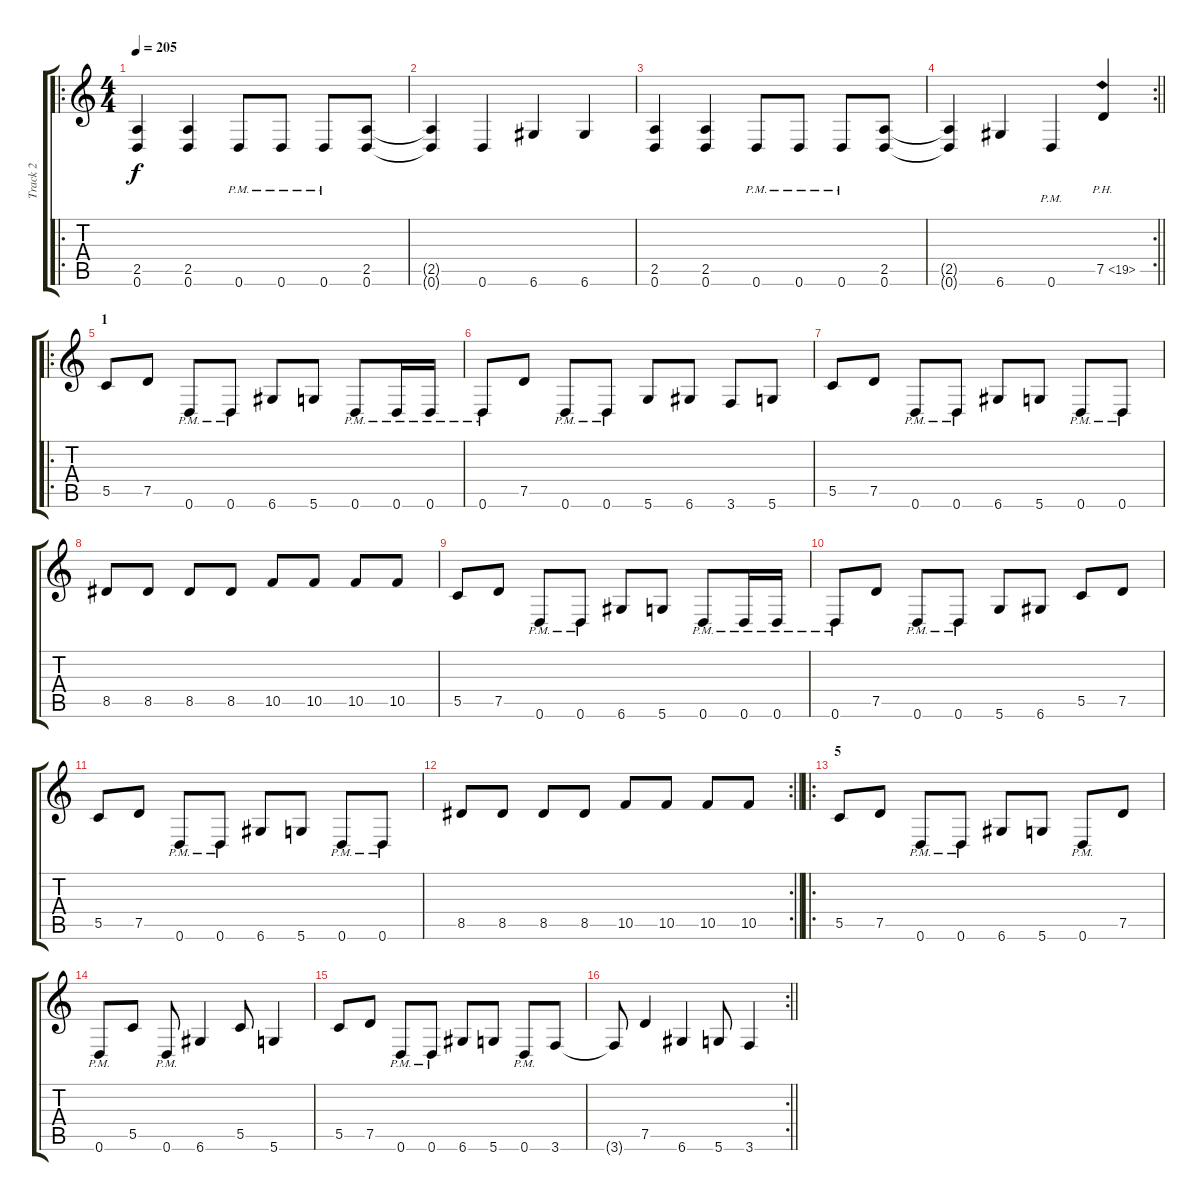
\track ("Track 2" "Track 2") {instrument distortionguitar}
\staff {score tabs}
\tuning (D4 A3 F3 C3 G2 D2) {hide}
\ro
\ts (4 4)
\tempo 205
\clef g2
\ks c
(2.5 0.6).4{dy f} (2.5 0.6).4 0.6{pm}.8 0.6{pm}.8 0.6{pm}.8 (2.5 0.6).8 |
(2.5{t} 0.6{t}).4 0.6.4 6.6.4 6.6.4 |
(2.5 0.6).4 (2.5 0.6).4 0.6{pm}.8 0.6{pm}.8 0.6{pm}.8 (2.5 0.6).8 |
\rc 2
\barLineRight lightlight
(2.5{t} 0.6{t}).4 6.6.4 0.6{pm}.4 7.5{ph 12}.4 |
\ro
\section ("" "1")
5.5.8 7.5.8 0.6{pm}.8 0.6{pm}.8 6.6.8 5.6.8 0.6{pm}.8 0.6{pm}.16 0.6{pm}.16 |
0.6{pm}.8 7.5.8 0.6{pm}.8 0.6{pm}.8 5.6.8 6.6.8 3.6.8 5.6.8 |
5.5.8 7.5.8 0.6{pm}.8 0.6{pm}.8 6.6.8 5.6.8 0.6{pm}.8 0.6{pm}.8 |
8.5.8 8.5.8 8.5.8 8.5.8 10.5.8 10.5.8 10.5.8 10.5.8 |
5.5.8 7.5.8 0.6{pm}.8 0.6{pm}.8 6.6.8 5.6.8 0.6{pm}.8 0.6{pm}.16 0.6{pm}.16 |
0.6{pm}.8 7.5.8 0.6{pm}.8 0.6{pm}.8 5.6.8 6.6.8 5.5.8 7.5.8 |
5.5.8 7.5.8 0.6{pm}.8 0.6{pm}.8 6.6.8 5.6.8 0.6{pm}.8 0.6{pm}.8 |
\rc 2
\barLineRight lightlight
8.5.8 8.5.8 8.5.8 8.5.8 10.5.8 10.5.8 10.5.8 10.5.8 |
\ro
\section ("" "5")
5.5.8 7.5.8 0.6{pm}.8 0.6{pm}.8 6.6.8 5.6.8 0.6{pm}.8 7.5.8 |
0.6{pm}.8 5.5.8 0.6{pm}.8 6.6.4 5.5.8 5.6.4 |
5.5.8 7.5.8 0.6{pm}.8 0.6{pm}.8 6.6.8 5.6.8 0.6{pm}.8 3.6.8 |
\rc 2
\barLineRight lightlight
3.6{t}.8 7.5.4 6.6.4 5.6.8 3.6.4
